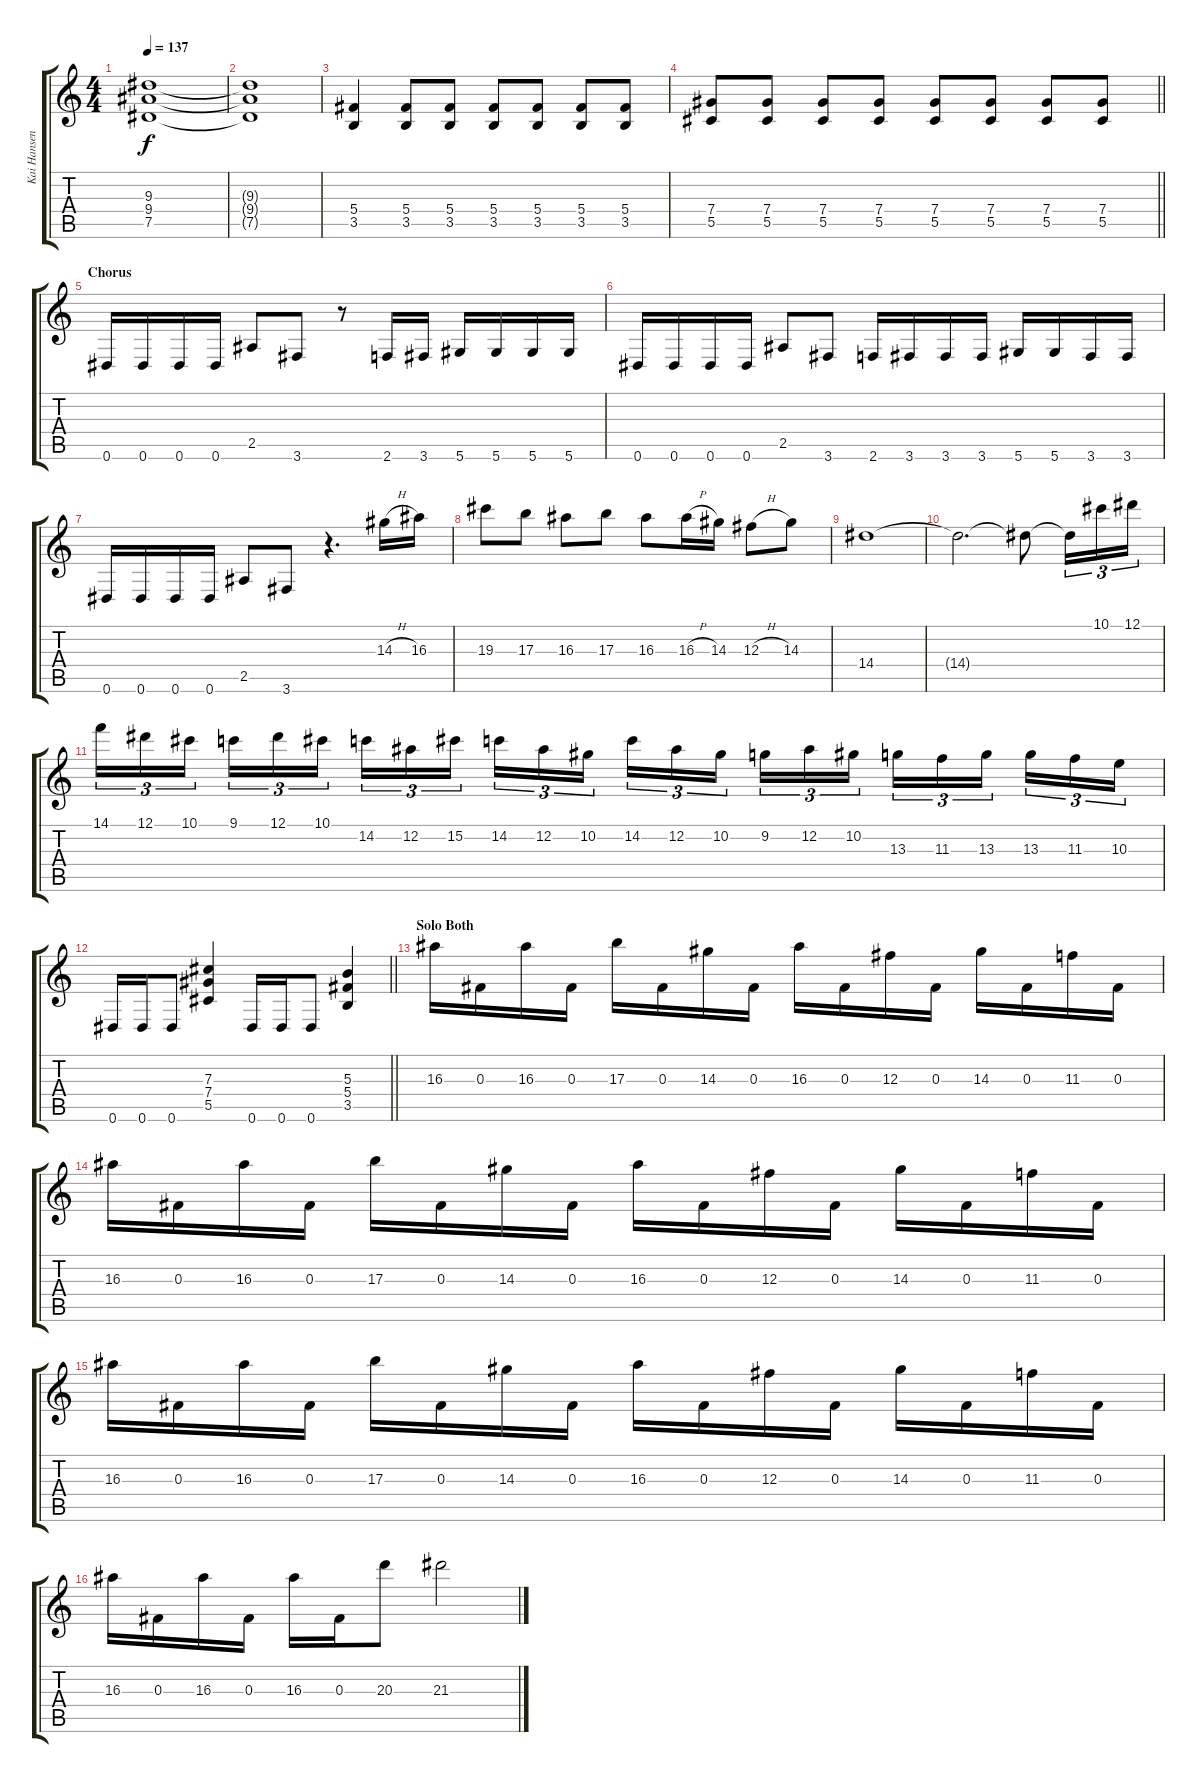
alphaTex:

\track ("Kai Hansen" "Kai Hansen") {instrument distortionguitar}
\staff {score tabs}
\tuning (Eb4 Bb3 Gb3 Db3 Ab2 Eb2) {hide}
\ts (4 4)
\tempo 137
\clef g2
\ks c
(9.3 9.4 7.5).1{dy f} |
(9.3{t} 9.4{t} 7.5{t}).1 |
(5.4 3.5).4 (5.4 3.5).8 (5.4 3.5).8 (5.4 3.5).8 (5.4 3.5).8 (5.4 3.5).8 (5.4 3.5).8 |
\barLineRight lightlight
(7.4 5.5).8 (7.4 5.5).8 (7.4 5.5).8 (7.4 5.5).8 (7.4 5.5).8 (7.4 5.5).8 (7.4 5.5).8 (7.4 5.5).8 |
\section ("" "Chorus")
0.6.16{volume 12} 0.6.16 0.6.16 0.6.16 2.5.8 3.6.8 r.8 2.6.16 3.6.16 5.6.16 5.6.16 5.6.16 5.6.16 |
0.6.16 0.6.16 0.6.16 0.6.16 2.5.8 3.6.8 2.6.16 3.6.16 3.6.16 3.6.16 5.6.16 5.6.16 3.6.16 3.6.16 |
0.6.16 0.6.16 0.6.16 0.6.16 2.5.8 3.6.8 r.4{d} 14.3{h}.16{volume 10 instrument overdrivenguitar} 16.3.16 |
19.3.8 17.3.8 16.3.8 17.3.8 16.3.8 16.3{h}.16 14.3.16 12.3{h}.8 14.3.8 |
14.4.1 |
14.4{t}.2{d} 14.4{t}.8 14.4{t}.16{tu (3 2)} 10.1.16{tu (3 2) volume 8} 12.1.16{tu (3 2)} |
14.1.16{tu (3 2)} 12.1.16{tu (3 2)} 10.1.16{tu (3 2) beam splitsecondary} 9.1.16{tu (3 2)} 12.1.16{tu (3 2)} 10.1.16{tu (3 2)} 14.2.16{tu (3 2)} 12.2.16{tu (3 2)} 15.2.16{tu (3 2) beam splitsecondary} 14.2.16{tu (3 2)} 12.2.16{tu (3 2)} 10.2.16{tu (3 2)} 14.2.16{tu (3 2)} 12.2.16{tu (3 2)} 10.2.16{tu (3 2) beam splitsecondary} 9.2.16{tu (3 2)} 12.2.16{tu (3 2)} 10.2.16{tu (3 2)} 13.3.16{tu (3 2)} 11.3.16{tu (3 2)} 13.3.16{tu (3 2) beam splitsecondary} 13.3.16{tu (3 2)} 11.3.16{tu (3 2)} 10.3.16{tu (3 2)} |
\barLineRight lightlight
0.6.16{volume 12 instrument distortionguitar} 0.6.16 0.6.8 (7.3 7.4 5.5).4 0.6.16 0.6.16 0.6.8 (5.3 5.4 3.5).4 |
\section ("" "Solo Both")
16.3.16{volume 14} 0.3.16 16.3.16 0.3.16 17.3.16 0.3.16 14.3.16 0.3.16 16.3.16 0.3.16 12.3.16 0.3.16 14.3.16 0.3.16 11.3.16 0.3.16 |
16.3.16 0.3.16 16.3.16 0.3.16 17.3.16 0.3.16 14.3.16 0.3.16 16.3.16 0.3.16 12.3.16 0.3.16 14.3.16 0.3.16 11.3.16 0.3.16 |
16.3.16 0.3.16 16.3.16 0.3.16 17.3.16 0.3.16 14.3.16 0.3.16 16.3.16 0.3.16 12.3.16 0.3.16 14.3.16 0.3.16 11.3.16 0.3.16 |
16.3.16 0.3.16 16.3.16 0.3.16 16.3.16 0.3.16 20.3.8 21.3{sl}.2
